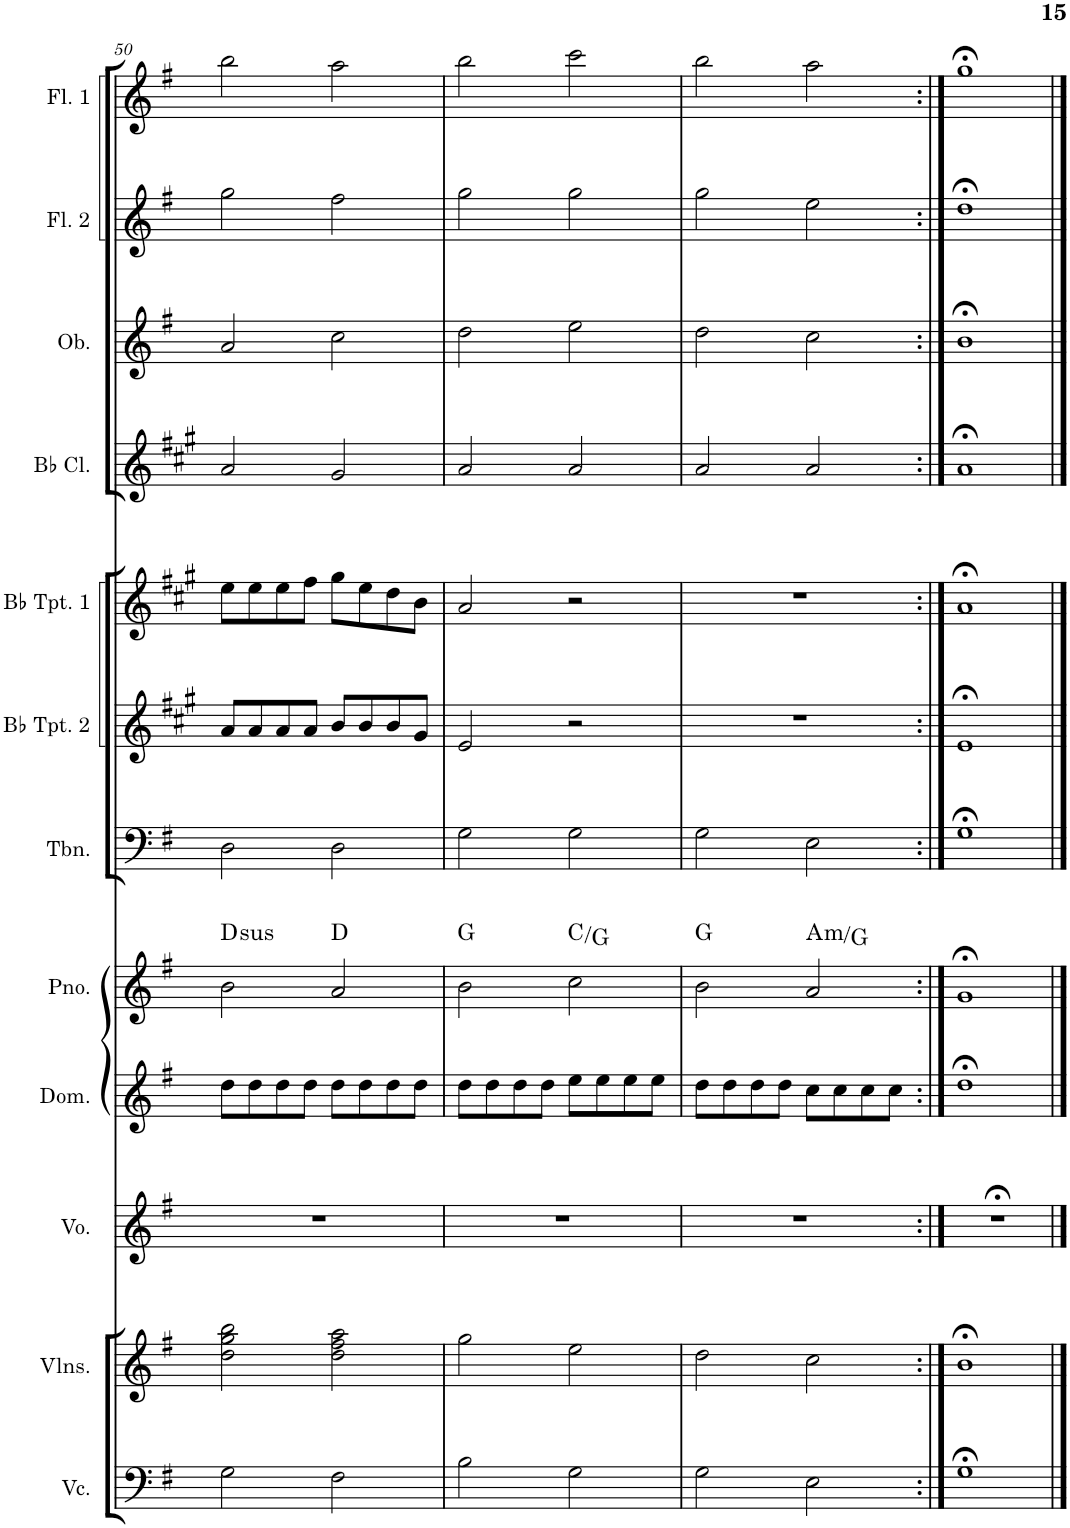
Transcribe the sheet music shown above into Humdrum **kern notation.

**kern	**kern	**kern	**kern	**kern	**harte	**kern	**kern	**kern	**kern	**kern	**kern	**kern
*part12	*part11	*part10	*part9	*part8	*part8	*part7	*part6	*part5	*part4	*part3	*part2	*part1
*staff12	*staff11	*staff10	*staff9	*staff8	*	*staff7	*staff6	*staff5	*staff4	*staff3	*staff2	*staff1
*I"Violoncello	*I"Violins	*I"Voice	*I"Domra	*I"Piano	*	*I"Trombone	*I"Bb Trumpet 2	*I"Bb Trumpet 1	*I"Bb Clarinet	*I"Oboe	*I"Flute 2	*I"Flute 1
*I'Vc.	*I'Vlns.	*I'Vo.	*I'Dom.	*I'Pno.	*	*I'Tbn.	*I'Bb Tpt. 2	*I'Bb Tpt. 1	*I'Bb Cl.	*I'Ob.	*I'Fl. 2	*I'Fl. 1
!!LO:PB:g=z
*clefF4	*clefG2	*clefG2	*clefG2	*clefG2	*	*clefF4	*clefG2	*clefG2	*clefG2	*clefG2	*clefG2	*clefG2
*	*	*	*	*	*	*	*Trd1c2	*Trd1c2	*Trd1c2	*	*	*
*k[f#]	*k[f#]	*k[f#]	*k[f#]	*k[f#]	*	*k[f#]	*k[f#c#g#]	*k[f#c#g#]	*k[f#c#g#]	*k[f#]	*k[f#]	*k[f#]
*M4/4	*M4/4	*M4/4	*M4/4	*M4/4	*	*M4/4	*M4/4	*M4/4	*M4/4	*M4/4	*M4/4	*M4/4
=50	=50	=50	=50	=50	=50	=50	=50	=50	=50	=50	=50	=50
!	!	!	!	!	!LO:H:kt=sus	!	!	!	!	!	!	!
2G\	2dd\ 2gg\ 2bb\	1r	8dd\L	2b\	D:sus4	2D\	8a/L	8ee\L	2a/	2a/	2gg\	2bb\
.	.	.	8dd\	.	.	.	8a/	8ee\	.	.	.	.
.	.	.	8dd\	.	.	.	8a/	8ee\	.	.	.	.
.	.	.	8dd\J	.	.	.	8a/J	8ff#\J	.	.	.	.
2F#\	2dd\ 2ff#\ 2aa\	.	8dd\L	2a/	D:maj	2D\	8b/L	8gg#\L	2g#/	2cc\	2ff#\	2aa\
.	.	.	8dd\	.	.	.	8b/	8ee\	.	.	.	.
.	.	.	8dd\	.	.	.	8b/	8dd\	.	.	.	.
.	.	.	8dd\J	.	.	.	8g#/J	8b\J	.	.	.	.
=51	=51	=51	=51	=51	=51	=51	=51	=51	=51	=51	=51	=51
2B\	2gg\	1r	8dd\L	2b\	G:maj	2G\	2e/	2a/	2a/	2dd\	2gg\	2bb\
.	.	.	8dd\	.	.	.	.	.	.	.	.	.
.	.	.	8dd\	.	.	.	.	.	.	.	.	.
.	.	.	8dd\J	.	.	.	.	.	.	.	.	.
2G\	2ee\	.	8ee\L	2cc\	C:maj/5	2G\	2r	2r	2a/	2ee\	2gg\	2ccc\
.	.	.	8ee\	.	.	.	.	.	.	.	.	.
.	.	.	8ee\	.	.	.	.	.	.	.	.	.
.	.	.	8ee\J	.	.	.	.	.	.	.	.	.
=52	=52	=52	=52	=52	=52	=52	=52	=52	=52	=52	=52	=52
2G\	2dd\	1r	8dd\L	2b\	G:maj	2G\	1r	1r	2a/	2dd\	2gg\	2bb\
.	.	.	8dd\	.	.	.	.	.	.	.	.	.
.	.	.	8dd\	.	.	.	.	.	.	.	.	.
.	.	.	8dd\J	.	.	.	.	.	.	.	.	.
!	!	!	!	!	!LO:H:kt=m	!	!	!	!	!	!	!
2E\	2cc\	.	8cc\L	2a/	A:min/b7	2E\	.	.	2a/	2cc\	2ee\	2aa\
.	.	.	8cc\	.	.	.	.	.	.	.	.	.
.	.	.	8cc\	.	.	.	.	.	.	.	.	.
.	.	.	8cc\J	.	.	.	.	.	.	.	.	.
=53:|!	=53:|!	=53:|!	=53:|!	=53:|!	=53:|!	=53:|!	=53:|!	=53:|!	=53:|!	=53:|!	=53:|!	=53:|!
1G;<	1b;<	1r;<	1dd;<	1g;<	.	1G;<	1e;<	1a;<	1a;<	1b;<	1dd;<	1gg;<
==	==	==	==	==	==	==	==	==	==	==	==	==
*-	*-	*-	*-	*-	*-	*-	*-	*-	*-	*-	*-	*-
